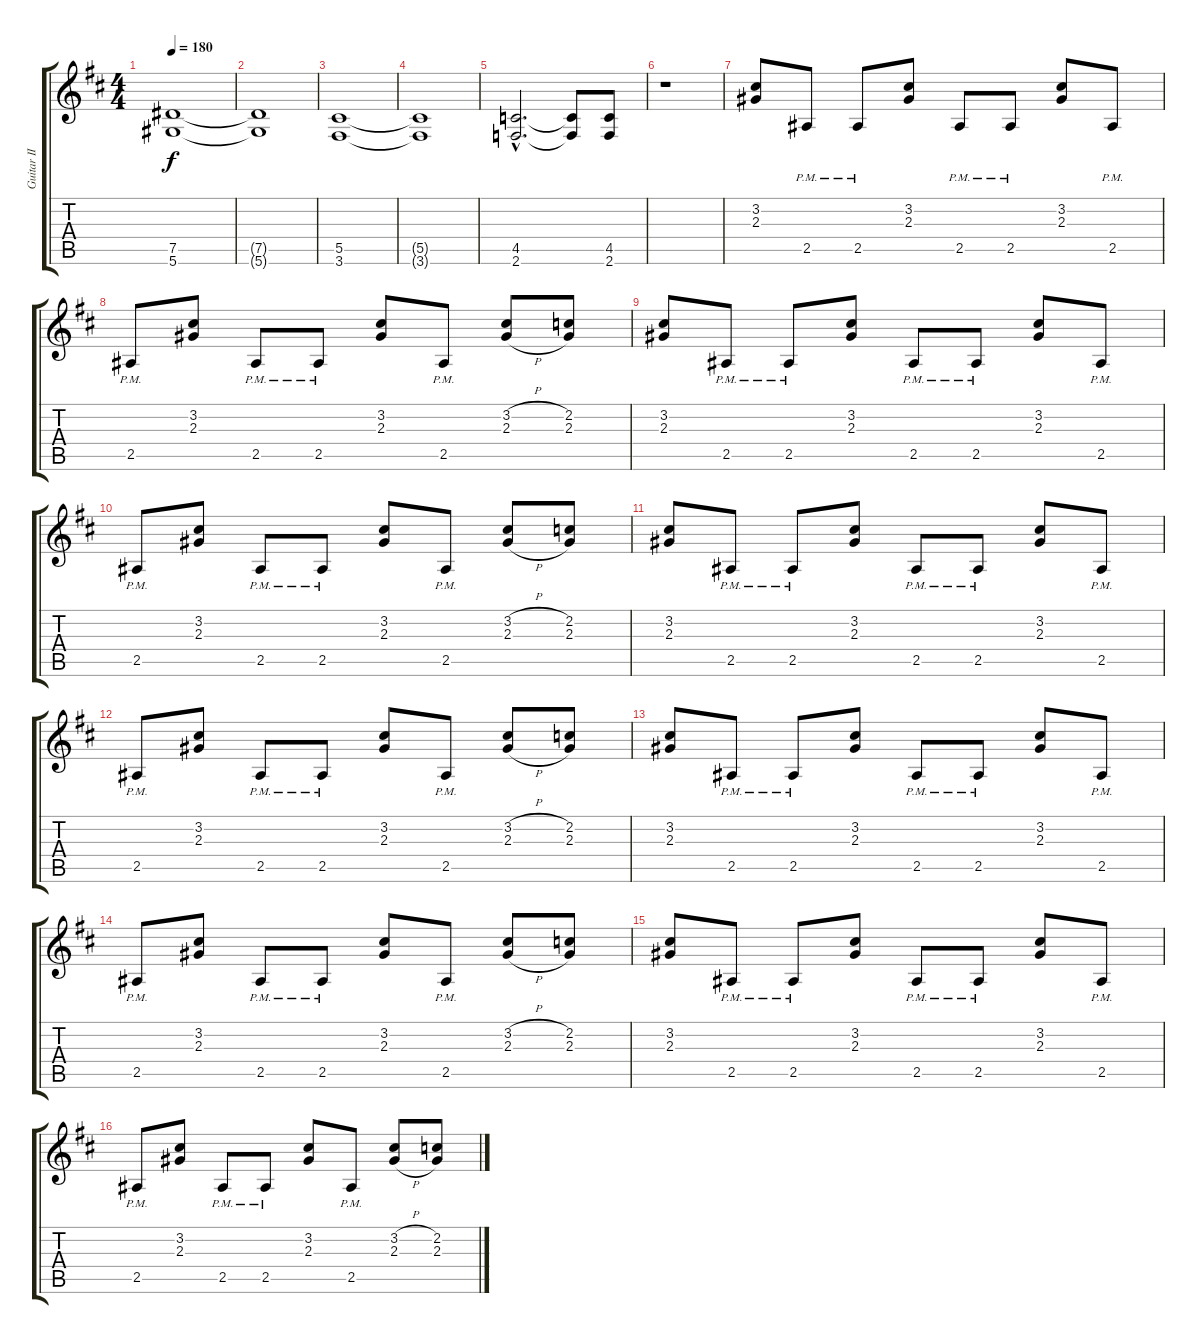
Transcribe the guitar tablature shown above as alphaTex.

\track ("Guitar II" "Guitar II") {instrument distortionguitar}
\staff {score tabs}
\tuning (Eb4 Bb3 Gb3 Db3 Ab2 Eb2) {hide}
\ts (4 4)
\tempo 180
\clef g2
\ks bminor
(7.5 5.6).1{dy f} |
(7.5{t} 5.6{t}).1 |
(5.5 3.6).1 |
(5.5{t} 3.6{t}).1 |
(4.5{hac} 2.6{hac}).2{d} (4.5{t} 2.6{t}).8 (4.5 2.6).8 |
r.1 |
(3.2 2.3).8 2.5{pm}.8 2.5{pm}.8 (3.2 2.3).8 2.5{pm}.8 2.5{pm}.8 (3.2 2.3).8 2.5{pm}.8 |
2.5{pm}.8 (3.2 2.3).8 2.5{pm}.8 2.5{pm}.8 (3.2 2.3).8 2.5{pm}.8 (3.2{h} 2.3{h}).8 (2.2 2.3).8 |
(3.2 2.3).8 2.5{pm}.8 2.5{pm}.8 (3.2 2.3).8 2.5{pm}.8 2.5{pm}.8 (3.2 2.3).8 2.5{pm}.8 |
2.5{pm}.8 (3.2 2.3).8 2.5{pm}.8 2.5{pm}.8 (3.2 2.3).8 2.5{pm}.8 (3.2{h} 2.3{h}).8 (2.2 2.3).8 |
(3.2 2.3).8 2.5{pm}.8 2.5{pm}.8 (3.2 2.3).8 2.5{pm}.8 2.5{pm}.8 (3.2 2.3).8 2.5{pm}.8 |
2.5{pm}.8 (3.2 2.3).8 2.5{pm}.8 2.5{pm}.8 (3.2 2.3).8 2.5{pm}.8 (3.2{h} 2.3{h}).8 (2.2 2.3).8 |
(3.2 2.3).8 2.5{pm}.8 2.5{pm}.8 (3.2 2.3).8 2.5{pm}.8 2.5{pm}.8 (3.2 2.3).8 2.5{pm}.8 |
2.5{pm}.8 (3.2 2.3).8 2.5{pm}.8 2.5{pm}.8 (3.2 2.3).8 2.5{pm}.8 (3.2{h} 2.3{h}).8 (2.2 2.3).8 |
(3.2 2.3).8 2.5{pm}.8 2.5{pm}.8 (3.2 2.3).8 2.5{pm}.8 2.5{pm}.8 (3.2 2.3).8 2.5{pm}.8 |
2.5{pm}.8 (3.2 2.3).8 2.5{pm}.8 2.5{pm}.8 (3.2 2.3).8 2.5{pm}.8 (3.2{h} 2.3{h}).8 (2.2 2.3).8
